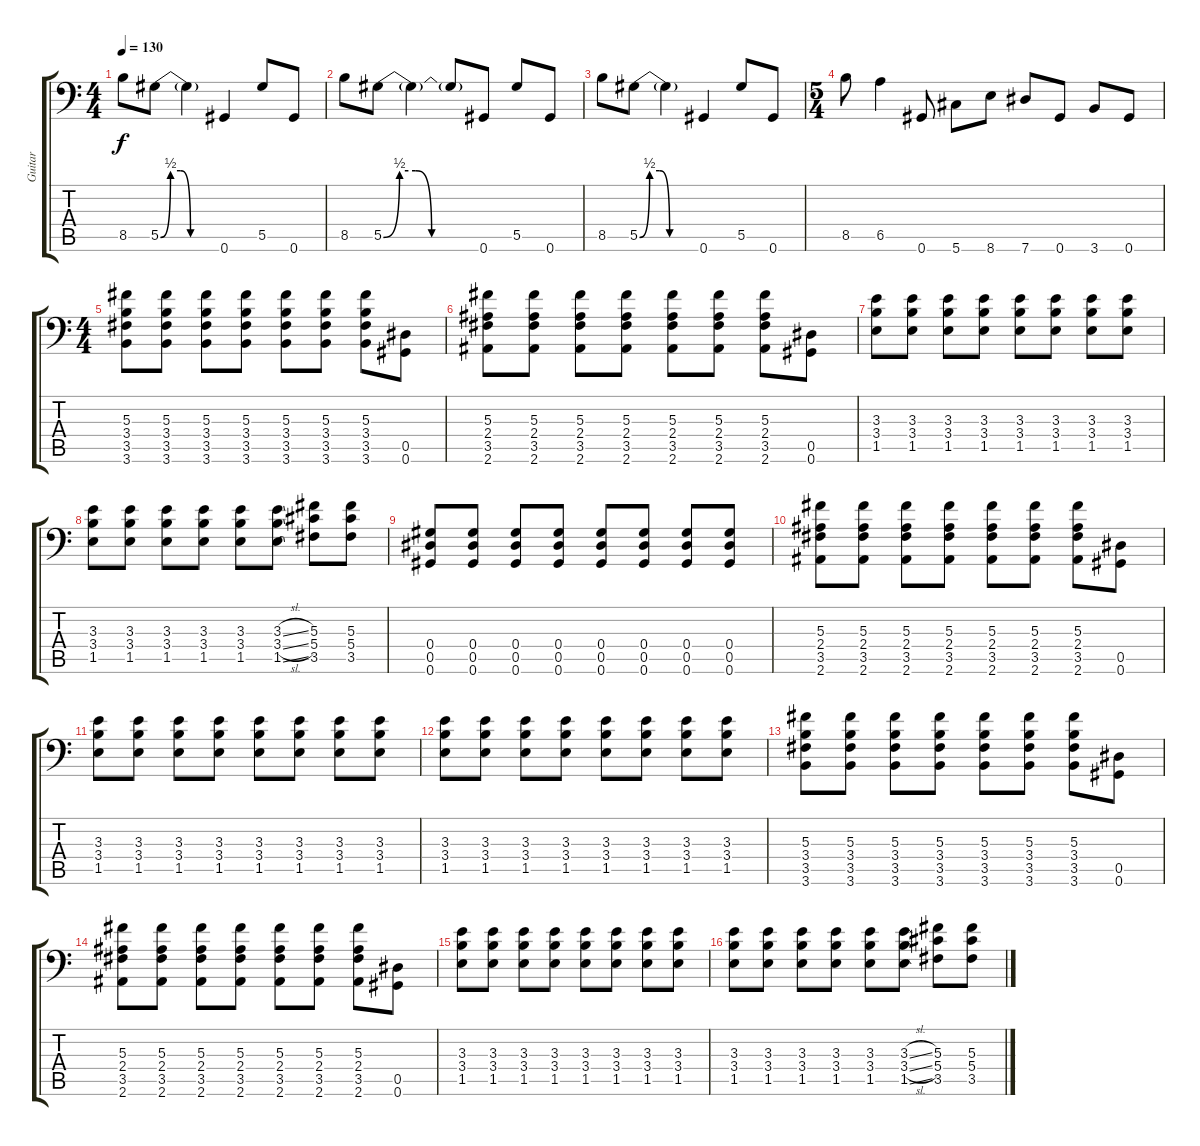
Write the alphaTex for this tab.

\track ("Guitar" "Guitar") {instrument overdrivenguitar}
\staff {score tabs}
\tuning (Bb3 Gb3 Db3 Ab2 Eb2 Ab1) {hide}
\ts (4 4)
\tempo 130
\clef f4
\ks c
8.5.8{dy f} 5.5{be (custom 0 0 10 2 20 2 30 0 60 0)}.8 5.5{t}.4 0.6.4 5.5.8 0.6.8 |
8.5.8 5.5{be (custom 0 0 10 2 20 2 30 0 60 0)}.8 5.5{t}.4 5.5{t}.8 0.6.8 5.5.8 0.6.8 |
8.5.8 5.5{be (custom 0 0 10 2 20 2 30 0 60 0)}.8 5.5{t}.4 0.6.4 5.5.8 0.6.8 |
\ts (5 4)
8.5.8 6.5.4 0.6.8 5.6.8 8.6.8 7.6.8 0.6.8 3.6.8 0.6.8 |
\ts (4 4)
(5.3 3.4 3.5 3.6).8 (5.3 3.4 3.5 3.6).8 (5.3 3.4 3.5 3.6).8 (5.3 3.4 3.5 3.6).8 (5.3 3.4 3.5 3.6).8 (5.3 3.4 3.5 3.6).8 (5.3 3.4 3.5 3.6).8 (0.5 0.6).8 |
(5.3 2.4 3.5 2.6).8 (5.3 2.4 3.5 2.6).8 (5.3 2.4 3.5 2.6).8 (5.3 2.4 3.5 2.6).8 (5.3 2.4 3.5 2.6).8 (5.3 2.4 3.5 2.6).8 (5.3 2.4 3.5 2.6).8 (0.5 0.6).8 |
(3.3 3.4 1.5).8 (3.3 3.4 1.5).8 (3.3 3.4 1.5).8 (3.3 3.4 1.5).8 (3.3 3.4 1.5).8 (3.3 3.4 1.5).8 (3.3 3.4 1.5).8 (3.3 3.4 1.5).8 |
(3.3 3.4 1.5).8 (3.3 3.4 1.5).8 (3.3 3.4 1.5).8 (3.3 3.4 1.5).8 (3.3 3.4 1.5).8 (3.3{sl} 3.4{sl} 1.5{sl}).8 (5.3 5.4 3.5).8 (5.3 5.4 3.5).8 |
(0.4 0.5 0.6).8 (0.4 0.5 0.6).8 (0.4 0.5 0.6).8 (0.4 0.5 0.6).8 (0.4 0.5 0.6).8 (0.4 0.5 0.6).8 (0.4 0.5 0.6).8 (0.4 0.5 0.6).8 |
(5.3 2.4 3.5 2.6).8 (5.3 2.4 3.5 2.6).8 (5.3 2.4 3.5 2.6).8 (5.3 2.4 3.5 2.6).8 (5.3 2.4 3.5 2.6).8 (5.3 2.4 3.5 2.6).8 (5.3 2.4 3.5 2.6).8 (0.5 0.6).8 |
(3.3 3.4 1.5).8 (3.3 3.4 1.5).8 (3.3 3.4 1.5).8 (3.3 3.4 1.5).8 (3.3 3.4 1.5).8 (3.3 3.4 1.5).8 (3.3 3.4 1.5).8 (3.3 3.4 1.5).8 |
(3.3 3.4 1.5).8 (3.3 3.4 1.5).8 (3.3 3.4 1.5).8 (3.3 3.4 1.5).8 (3.3 3.4 1.5).8 (3.3 3.4 1.5).8 (3.3 3.4 1.5).8 (3.3 3.4 1.5).8 |
(5.3 3.4 3.5 3.6).8 (5.3 3.4 3.5 3.6).8 (5.3 3.4 3.5 3.6).8 (5.3 3.4 3.5 3.6).8 (5.3 3.4 3.5 3.6).8 (5.3 3.4 3.5 3.6).8 (5.3 3.4 3.5 3.6).8 (0.5 0.6).8 |
(5.3 2.4 3.5 2.6).8 (5.3 2.4 3.5 2.6).8 (5.3 2.4 3.5 2.6).8 (5.3 2.4 3.5 2.6).8 (5.3 2.4 3.5 2.6).8 (5.3 2.4 3.5 2.6).8 (5.3 2.4 3.5 2.6).8 (0.5 0.6).8 |
(3.3 3.4 1.5).8 (3.3 3.4 1.5).8 (3.3 3.4 1.5).8 (3.3 3.4 1.5).8 (3.3 3.4 1.5).8 (3.3 3.4 1.5).8 (3.3 3.4 1.5).8 (3.3 3.4 1.5).8 |
(3.3 3.4 1.5).8 (3.3 3.4 1.5).8 (3.3 3.4 1.5).8 (3.3 3.4 1.5).8 (3.3 3.4 1.5).8 (3.3{sl} 3.4{sl} 1.5{sl}).8 (5.3 5.4 3.5).8 (5.3 5.4 3.5).8
